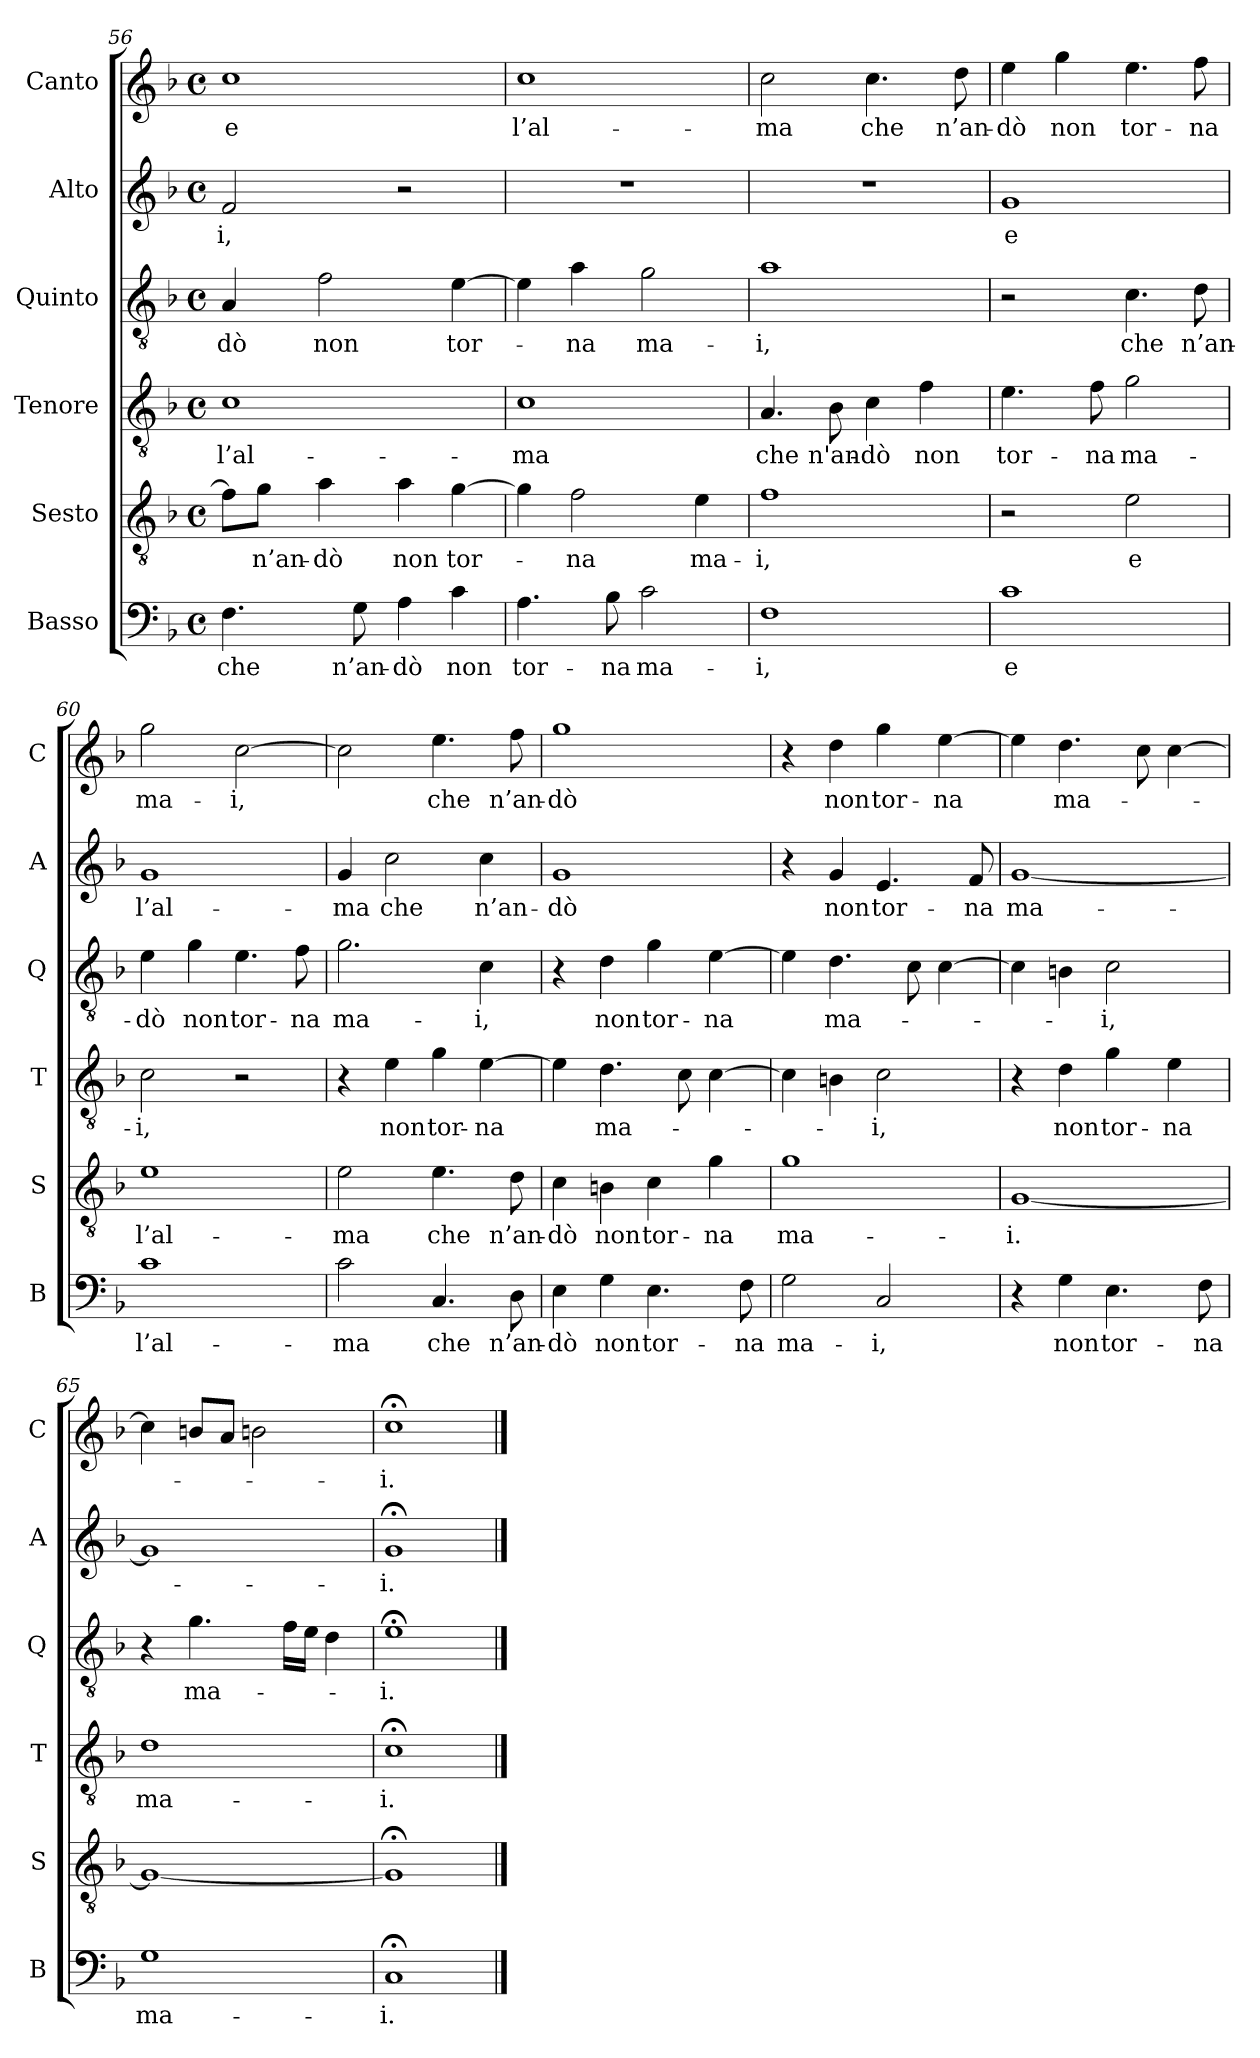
**kern	**text	**kern	**text	**kern	**text	**kern	**text	**kern	**text	**kern	**text
*part6	*part6	*part5	*part5	*part4	*part4	*part3	*part3	*part2	*part2	*part1	*part1
*staff6	*staff6	*staff5	*staff5	*staff4	*staff4	*staff3	*staff3	*staff2	*staff2	*staff1	*staff1
*I"Basso	*	*I"Sesto	*	*I"Tenore	*	*I"Quinto	*	*I"Alto	*	*I"Canto	*
*I'B	*	*I'S	*	*I'T	*	*I'Q	*	*I'A	*	*I'C	*
*clefF4	*	*clefGv2	*	*clefGv2	*	*clefGv2	*	*clefG2	*	*clefG2	*
*k[b-]	*	*k[b-]	*	*k[b-]	*	*k[b-]	*	*k[b-]	*	*k[b-]	*
*F:	*	*F:	*	*F:	*	*F:	*	*F:	*	*F:	*
*M4/4	*	*M4/4	*	*M4/4	*	*M4/4	*	*M4/4	*	*M4/4	*
*met(c)	*	*met(c)	*	*met(c)	*	*met(c)	*	*met(c)	*	*met(c)	*
=56	=56	=56	=56	=56	=56	=56	=56	=56	=56	=56	=56
4.F	-che	8f\L]	.	1c	l’al-	4A	-dò	2f	-i,	1cc	-e
.	.	8g\J	n’an-	.	.	.	.	.	.	.	.
.	.	4a	-dò	.	.	2f	-non	.	.	.	.
8G	n’an-	.	.	.	.	.	.	.	.	.	.
4A	-dò	4a	-non	.	.	.	.	2r	.	.	.
4c	-non	[4g	tor-	.	.	[4e	tor-	.	.	.	.
=57	=57	=57	=57	=57	=57	=57	=57	=57	=57	=57	=57
4.A	tor-	4g]	.	1c	-ma	4e]	.	1r	.	1cc	l’al-
.	.	2f	-na	.	.	4a	-na	.	.	.	.
8B-	-na	.	.	.	.	.	.	.	.	.	.
2c	ma-	.	.	.	.	2g	ma-	.	.	.	.
.	.	4e	ma-	.	.	.	.	.	.	.	.
=58	=58	=58	=58	=58	=58	=58	=58	=58	=58	=58	=58
1F	-i,	1f	-i,	4.A	-che	1a	-i,	1r	.	2cc	-ma
.	.	.	.	8B-	n'an-	.	.	.	.	.	.
.	.	.	.	4c	-dò	.	.	.	.	4.cc	-che
.	.	.	.	4f	-non	.	.	.	.	.	.
.	.	.	.	.	.	.	.	.	.	8dd	n’an-
=59	=59	=59	=59	=59	=59	=59	=59	=59	=59	=59	=59
1c	-e	2r	.	4.e	tor-	2r	.	1g	-e	4ee	-dò
.	.	.	.	.	.	.	.	.	.	4gg	-non
.	.	.	.	8f	-na	.	.	.	.	.	.
.	.	2e	-e	2g	ma-	4.c	-che	.	.	4.ee	tor-
.	.	.	.	.	.	8d	n’an-	.	.	8ff	-na
=60	=60	=60	=60	=60	=60	=60	=60	=60	=60	=60	=60
1c	l’al-	1e	l’al-	2c	-i,	4e	-dò	1g	l’al-	2gg	ma-
.	.	.	.	.	.	4g	-non	.	.	.	.
.	.	.	.	2r	.	4.e	tor-	.	.	[2cc	-i,
.	.	.	.	.	.	8f	-na	.	.	.	.
=61	=61	=61	=61	=61	=61	=61	=61	=61	=61	=61	=61
2c	-ma	2e	-ma	4r	.	2.g	ma-	4g	-ma	2cc]	.
.	.	.	.	4e	-non	.	.	2cc	-che	.	.
4.C	-che	4.e	-che	4g	tor-	.	.	.	.	4.ee	-che
.	.	.	.	[4e	-na	4c	-i,	4cc	n’an-	.	.
8D	n’an-	8d	n’an-	.	.	.	.	.	.	8ff	n’an-
=62	=62	=62	=62	=62	=62	=62	=62	=62	=62	=62	=62
4E	-dò	4c	-dò	4e]	.	4r	.	1g	-dò	1gg	-dò
4G	-non	4Bn	-non	4.d	ma-	4d	-non	.	.	.	.
4.E	tor-	4c	tor-	.	.	4g	tor-	.	.	.	.
.	.	.	.	8c	.	.	.	.	.	.	.
.	.	4g	-na	[4c	.	[4e	-na	.	.	.	.
8F	-na	.	.	.	.	.	.	.	.	.	.
=63	=63	=63	=63	=63	=63	=63	=63	=63	=63	=63	=63
2G	ma-	1g	ma-	4c]	.	4e]	.	4r	.	4r	.
.	.	.	.	4Bn	.	4.d	ma-	4g	-non	4dd	-non
2C	-i,	.	.	2c	-i,	.	.	4.e	tor-	4gg	tor-
.	.	.	.	.	.	8c	.	.	.	.	.
.	.	.	.	.	.	[4c	.	.	.	[4ee	-na
.	.	.	.	.	.	.	.	8f	-na	.	.
=64	=64	=64	=64	=64	=64	=64	=64	=64	=64	=64	=64
4r	.	[1G	-i.	4r	.	4c]	.	[1g	ma-	4ee]	.
4G	-non	.	.	4d	-non	4Bn	.	.	.	4.dd	ma-
4.E	tor-	.	.	4g	tor-	2c	-i,	.	.	.	.
.	.	.	.	.	.	.	.	.	.	8cc	.
.	.	.	.	4e	-na	.	.	.	.	[4cc	.
8F	-na	.	.	.	.	.	.	.	.	.	.
=65	=65	=65	=65	=65	=65	=65	=65	=65	=65	=65	=65
1G	ma-	1G_	.	1d	ma-	4r	.	1g]	.	4cc]	.
.	.	.	.	.	.	4.g	ma-	.	.	8bnL	.
.	.	.	.	.	.	.	.	.	.	8aJ	.
.	.	.	.	.	.	.	.	.	.	2bn	.
.	.	.	.	.	.	16fLL	.	.	.	.	.
.	.	.	.	.	.	16eJJ	.	.	.	.	.
.	.	.	.	.	.	4d	.	.	.	.	.
=66	=66	=66	=66	=66	=66	=66	=66	=66	=66	=66	=66
1C;<	-i.	1G;<]	.	1c;<	-i.	1e;<	-i.	1g;<	-i.	1cc;<	-i.
==	==	==	==	==	==	==	==	==	==	==	==
*-	*-	*-	*-	*-	*-	*-	*-	*-	*-	*-	*-
